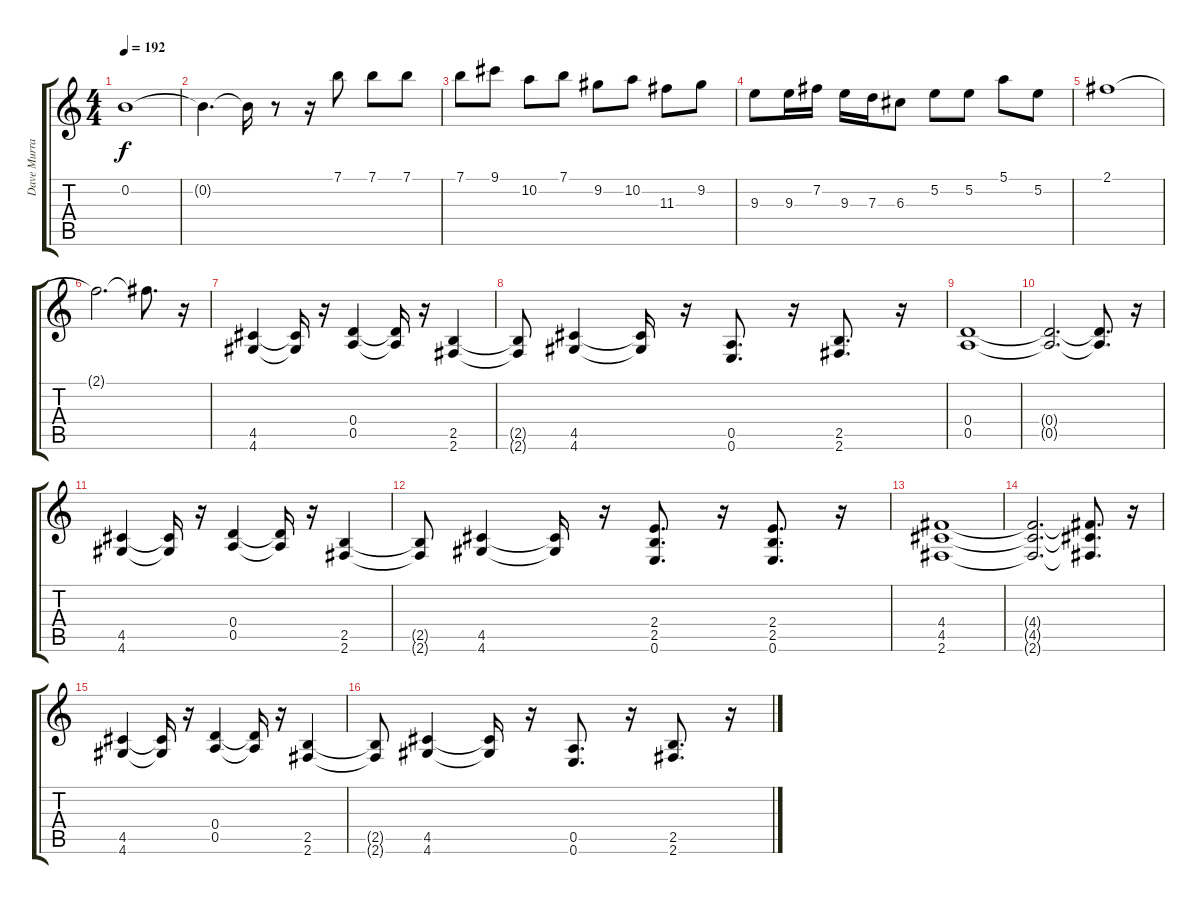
\track ("Dave Murray" "Dave Murra") {instrument distortionguitar}
\staff {score tabs}
\tuning (E4 B3 G3 D3 A2 E2) {hide}
\ts (4 4)
\tempo 192
\clef g2
\ks c
0.2.1{dy f} |
0.2{t}.4{d} 0.2{t}.16 r.8 r.16 7.1.8 7.1.8 7.1.8 |
7.1.8 9.1.8 10.2.8 7.1.8 9.2.8 10.2.8 11.3.8 9.2.8 |
9.3.8 9.3.16 7.2.16 9.3.16 7.3.16 6.3.8 5.2.8 5.2.8 5.1.8 5.2.8 |
2.1.1 |
2.1{t}.2{d} 2.1{t}.8{d} r.16 |
(4.5 4.6).4 (4.5{t} 4.6{t}).16 r.16 (0.4 0.5).4 (0.4{t} 0.5{t}).16 r.16 (2.5 2.6).4 |
(2.5{t} 2.6{t}).8 (4.5 4.6).4 (4.5{t} 4.6{t}).16 r.16 (0.5 0.6).8{d} r.16 (2.5 2.6).8{d} r.16 |
(0.4 0.5).1 |
(0.4{t} 0.5{t}).2{d} (0.4{t} 0.5{t}).8{d} r.16 |
(4.5 4.6).4 (4.5{t} 4.6{t}).16 r.16 (0.4 0.5).4 (0.4{t} 0.5{t}).16 r.16 (2.5 2.6).4 |
(2.5{t} 2.6{t}).8 (4.5 4.6).4 (4.5{t} 4.6{t}).16 r.16 (2.4 2.5 0.6).8{d} r.16 (2.4 2.5 0.6).8{d} r.16 |
(4.4 4.5 2.6).1 |
(4.4{t} 4.5{t} 2.6{t}).2{d} (4.4{t} 4.5{t} 2.6{t}).8{d} r.16 |
(4.5 4.6).4 (4.5{t} 4.6{t}).16 r.16 (0.4 0.5).4 (0.4{t} 0.5{t}).16 r.16 (2.5 2.6).4 |
(2.5{t} 2.6{t}).8 (4.5 4.6).4 (4.5{t} 4.6{t}).16 r.16 (0.5 0.6).8{d} r.16 (2.5 2.6).8{d} r.16
